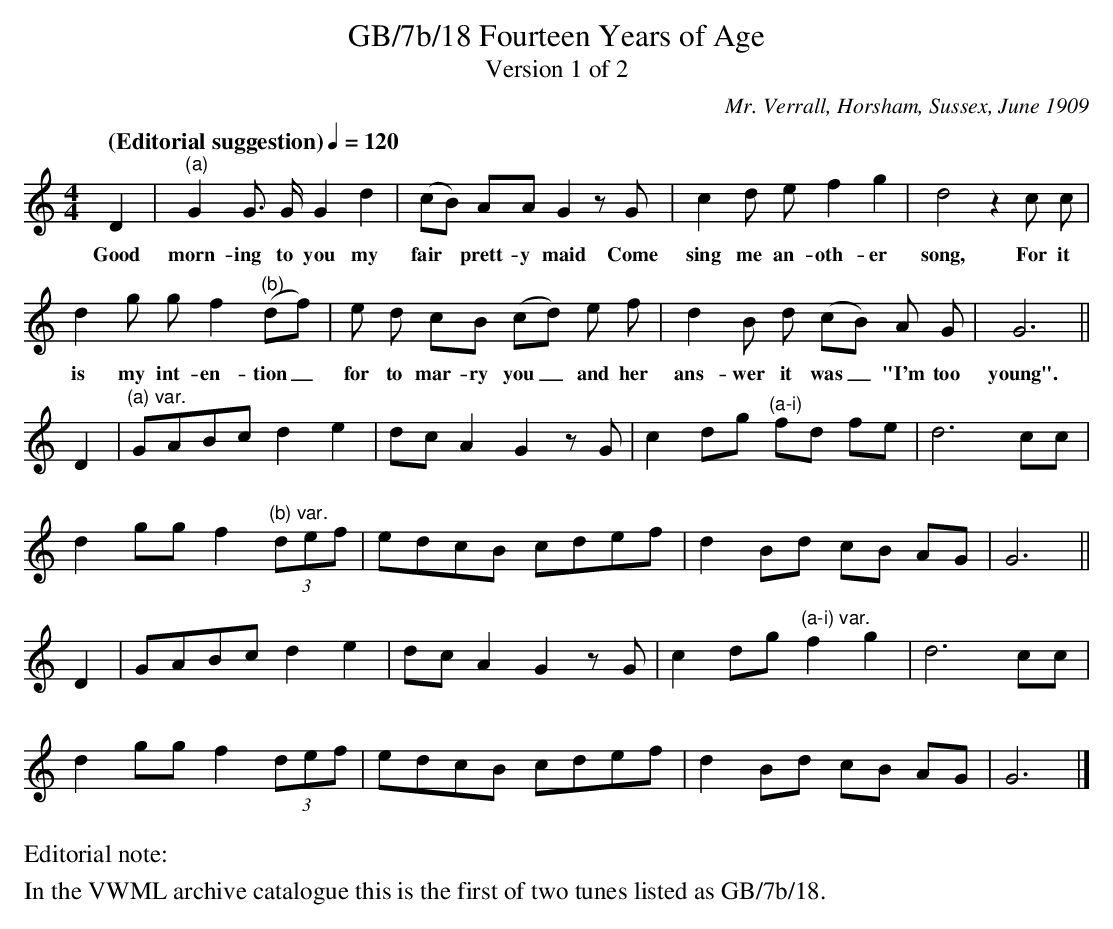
X:1
T:GB/7b/18 Fourteen Years of Age
T:Version 1 of 2
C:Mr. Verrall, Horsham, Sussex, June 1909
L:1/8
M:4/4
Q:"(Editorial suggestion)" 1/4=120
K:Gmix
D2 |"^(a)" G2 G3/2 G/ G2 d2 | (cB) AA G2 z G |c2 d e f2 g2 |d4 z2 c c |
w: Good|morn- ing to you my|fair * prett- y maid Come sing me an-oth-er song, For it
d2 g g f2"^(b)" (df) | e d cB (cd) e f | d2 B d (cB) A G | G6 ||
w: is my int-en-tion_ for to mar-ry you_ and her ans-wer it was_ "I'm too young".
D2 |"^(a) var." GABc d2 e2 | dc A2 G2 z G |c2 dg"^(a-i)" fd fe | d6 cc |
d2 gg f2"^(b) var." (3def | edcB cdef | d2 Bd cB AG | G6 ||
D2 | GABc d2 e2 | dc A2 G2 z G | c2 dg"^(a-i) var." f2 g2 | d6 cc |
d2 gg f2 (3def | edcB cdef | d2 Bd cB AG | G6 |]
